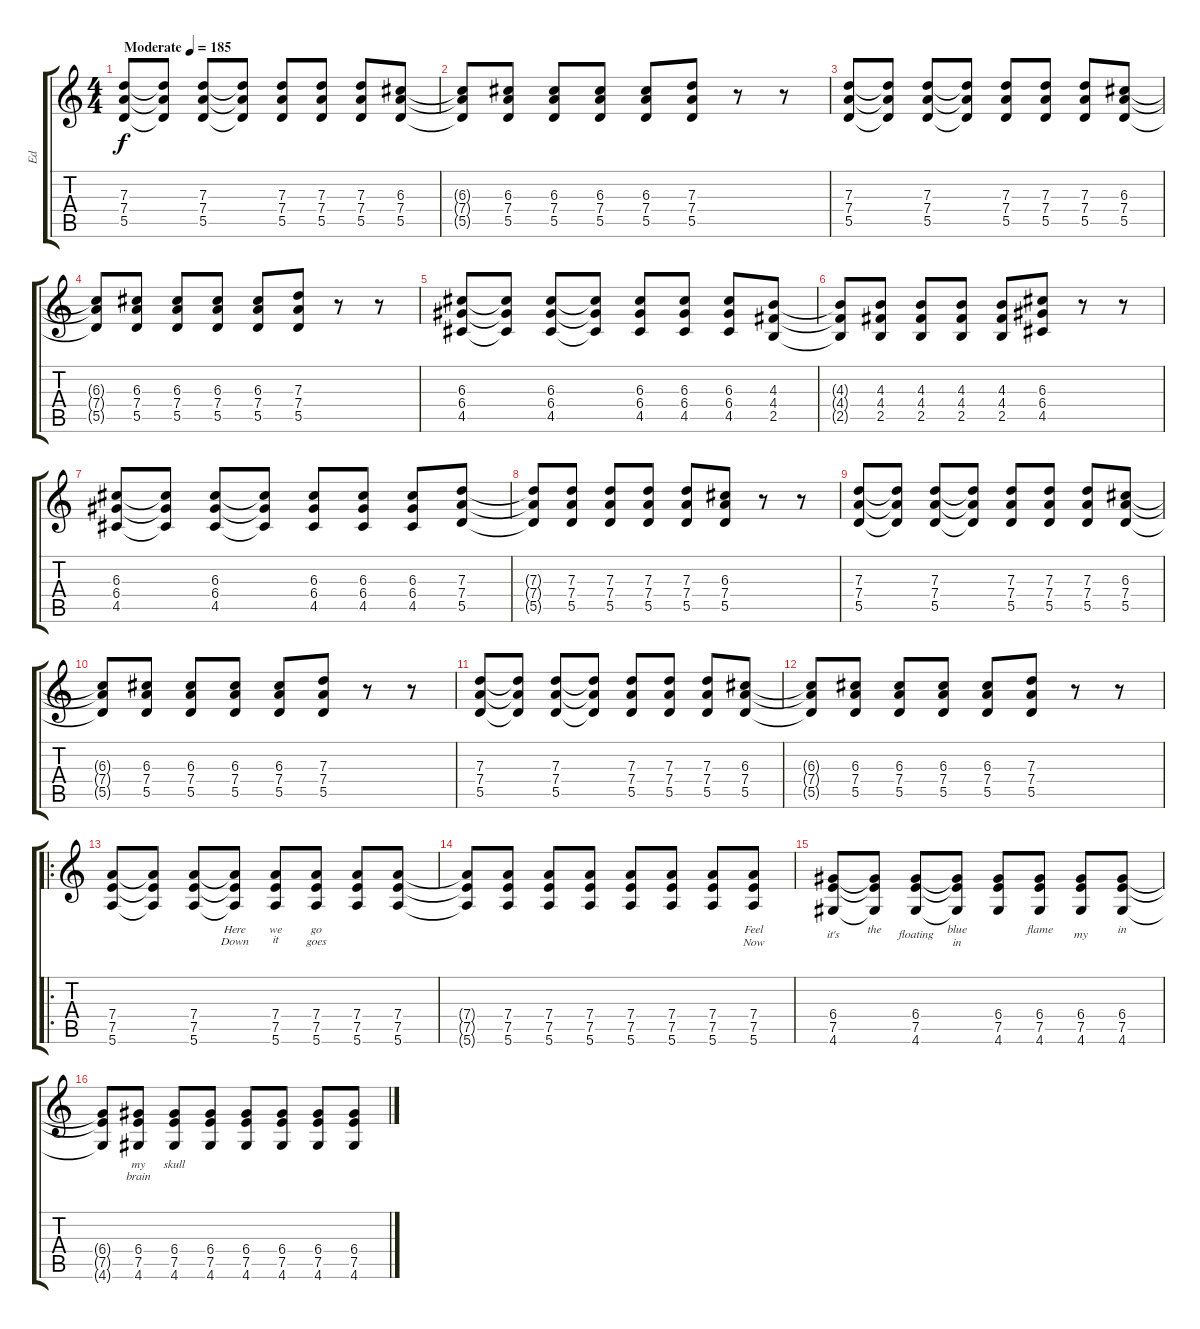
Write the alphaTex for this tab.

\track ("Ed" "Ed") {instrument acousticguitarsteel}
\staff {score tabs}
\tuning (E4 B3 G3 D3 A2 E2) {hide}
\ts (4 4)
\tempo (185 "Moderate")
\clef g2
\ks c
(7.3 7.4 5.5).8{dy f instrument acousticguitarsteel} (7.3{t} 7.4{t} 5.5{t}).8 (7.3 7.4 5.5).8 (7.3{t} 7.4{t} 5.5{t}).8 (7.3 7.4 5.5).8 (7.3 7.4 5.5).8 (7.3 7.4 5.5).8 (6.3 7.4 5.5).8 |
(6.3{t} 7.4{t} 5.5{t}).8 (6.3 7.4 5.5).8 (6.3 7.4 5.5).8 (6.3 7.4 5.5).8 (6.3 7.4 5.5).8 (7.3 7.4 5.5).8 r.8 r.8 |
(7.3 7.4 5.5).8 (7.3{t} 7.4{t} 5.5{t}).8 (7.3 7.4 5.5).8 (7.3{t} 7.4{t} 5.5{t}).8 (7.3 7.4 5.5).8 (7.3 7.4 5.5).8 (7.3 7.4 5.5).8 (6.3 7.4 5.5).8 |
(6.3{t} 7.4{t} 5.5{t}).8 (6.3 7.4 5.5).8 (6.3 7.4 5.5).8 (6.3 7.4 5.5).8 (6.3 7.4 5.5).8 (7.3 7.4 5.5).8 r.8 r.8 |
(6.3 6.4 4.5).8 (6.3{t} 6.4{t} 4.5{t}).8 (6.3 6.4 4.5).8 (6.3{t} 6.4{t} 4.5{t}).8 (6.3 6.4 4.5).8 (6.3 6.4 4.5).8 (6.3 6.4 4.5).8 (4.3 4.4 2.5).8 |
(4.3{t} 4.4{t} 2.5{t}).8 (4.3 4.4 2.5).8 (4.3 4.4 2.5).8 (4.3 4.4 2.5).8 (4.3 4.4 2.5).8 (6.3 6.4 4.5).8 r.8 r.8 |
(6.3 6.4 4.5).8 (6.3{t} 6.4{t} 4.5{t}).8 (6.3 6.4 4.5).8 (6.3{t} 6.4{t} 4.5{t}).8 (6.3 6.4 4.5).8 (6.3 6.4 4.5).8 (6.3 6.4 4.5).8 (7.3 7.4 5.5).8 |
(7.3{t} 7.4{t} 5.5{t}).8 (7.3 7.4 5.5).8 (7.3 7.4 5.5).8 (7.3 7.4 5.5).8 (7.3 7.4 5.5).8 (6.3 7.4 5.5).8 r.8 r.8 |
(7.3 7.4 5.5).8 (7.3{t} 7.4{t} 5.5{t}).8 (7.3 7.4 5.5).8 (7.3{t} 7.4{t} 5.5{t}).8 (7.3 7.4 5.5).8 (7.3 7.4 5.5).8 (7.3 7.4 5.5).8 (6.3 7.4 5.5).8 |
(6.3{t} 7.4{t} 5.5{t}).8 (6.3 7.4 5.5).8 (6.3 7.4 5.5).8 (6.3 7.4 5.5).8 (6.3 7.4 5.5).8 (7.3 7.4 5.5).8 r.8 r.8 |
(7.3 7.4 5.5).8 (7.3{t} 7.4{t} 5.5{t}).8 (7.3 7.4 5.5).8 (7.3{t} 7.4{t} 5.5{t}).8 (7.3 7.4 5.5).8 (7.3 7.4 5.5).8 (7.3 7.4 5.5).8 (6.3 7.4 5.5).8 |
(6.3{t} 7.4{t} 5.5{t}).8 (6.3 7.4 5.5).8 (6.3 7.4 5.5).8 (6.3 7.4 5.5).8 (6.3 7.4 5.5).8 (7.3 7.4 5.5).8 r.8 r.8 |
\ro
(7.4 7.5 5.6).8{lyrics (0 "") lyrics (1 "") lyrics (2 "") lyrics (3 "") lyrics (4 "")} (7.4{t} 7.5{t} 5.6{t}).8{lyrics (0 "") lyrics (1 "") lyrics (2 "") lyrics (3 "") lyrics (4 "")} (7.4 7.5 5.6).8{lyrics (0 "") lyrics (1 "") lyrics (2 "") lyrics (3 "") lyrics (4 "")} (7.4{t} 7.5{t} 5.6{t}).8{lyrics (0 "Here") lyrics (1 "Down") lyrics (2 "") lyrics (3 "") lyrics (4 "")} (7.4 7.5 5.6).8{lyrics (0 "we") lyrics (1 "it") lyrics (2 "") lyrics (3 "") lyrics (4 "")} (7.4 7.5 5.6).8{lyrics (0 "go") lyrics (1 "goes") lyrics (2 "") lyrics (3 "") lyrics (4 "")} (7.4 7.5 5.6).8{lyrics (0 "") lyrics (1 "") lyrics (2 "") lyrics (3 "") lyrics (4 "")} (7.4 7.5 5.6).8{lyrics (0 "") lyrics (1 "") lyrics (2 "") lyrics (3 "") lyrics (4 "")} |
(7.4{t} 7.5{t} 5.6{t}).8{lyrics (0 "") lyrics (1 "") lyrics (2 "") lyrics (3 "") lyrics (4 "")} (7.4 7.5 5.6).8{lyrics (0 "") lyrics (1 "") lyrics (2 "") lyrics (3 "") lyrics (4 "")} (7.4 7.5 5.6).8{lyrics (0 "") lyrics (1 "") lyrics (2 "") lyrics (3 "") lyrics (4 "")} (7.4 7.5 5.6).8{lyrics (0 "") lyrics (1 "") lyrics (2 "") lyrics (3 "") lyrics (4 "")} (7.4 7.5 5.6).8{lyrics (0 "") lyrics (1 "") lyrics (2 "") lyrics (3 "") lyrics (4 "")} (7.4 7.5 5.6).8{lyrics (0 "") lyrics (1 "") lyrics (2 "") lyrics (3 "") lyrics (4 "")} (7.4 7.5 5.6).8{lyrics (0 "") lyrics (1 "") lyrics (2 "") lyrics (3 "") lyrics (4 "")} (7.4 7.5 5.6).8{lyrics (0 "Feel") lyrics (1 "Now") lyrics (2 "") lyrics (3 "") lyrics (4 "")} |
(6.4 7.5 4.6).8{lyrics (0 "") lyrics (1 "it's") lyrics (2 "") lyrics (3 "") lyrics (4 "")} (6.4{t} 7.5{t} 4.6{t}).8{lyrics (0 "the") lyrics (1 "") lyrics (2 "") lyrics (3 "") lyrics (4 "")} (6.4 7.5 4.6).8{lyrics (0 "") lyrics (1 "floating") lyrics (2 "") lyrics (3 "") lyrics (4 "")} (6.4{t} 7.5{t} 4.6{t}).8{lyrics (0 "blue") lyrics (1 "in") lyrics (2 "") lyrics (3 "") lyrics (4 "")} (6.4 7.5 4.6).8{lyrics (0 "") lyrics (1 "") lyrics (2 "") lyrics (3 "") lyrics (4 "")} (6.4 7.5 4.6).8{lyrics (0 "flame") lyrics (1 "") lyrics (2 "") lyrics (3 "") lyrics (4 "")} (6.4 7.5 4.6).8{lyrics (0 "") lyrics (1 "my") lyrics (2 "") lyrics (3 "") lyrics (4 "")} (6.4 7.5 4.6).8{lyrics (0 "in") lyrics (1 "") lyrics (2 "") lyrics (3 "") lyrics (4 "")} |
(6.4{t} 7.5{t} 4.6{t}).8{lyrics (0 "") lyrics (1 "") lyrics (2 "") lyrics (3 "") lyrics (4 "")} (6.4 7.5 4.6).8{lyrics (0 "my") lyrics (1 "brain") lyrics (2 "") lyrics (3 "") lyrics (4 "")} (6.4 7.5 4.6).8{lyrics (0 "skull") lyrics (1 "") lyrics (2 "") lyrics (3 "") lyrics (4 "")} (6.4 7.5 4.6).8{lyrics (0 "") lyrics (1 "") lyrics (2 "") lyrics (3 "") lyrics (4 "")} (6.4 7.5 4.6).8{lyrics (0 "") lyrics (1 "") lyrics (2 "") lyrics (3 "") lyrics (4 "")} (6.4 7.5 4.6).8{lyrics (0 "") lyrics (1 "") lyrics (2 "") lyrics (3 "") lyrics (4 "")} (6.4 7.5 4.6).8{lyrics (0 "") lyrics (1 "") lyrics (2 "") lyrics (3 "") lyrics (4 "")} (6.4 7.5 4.6).8{lyrics (0 "") lyrics (1 "") lyrics (2 "") lyrics (3 "") lyrics (4 "")}
